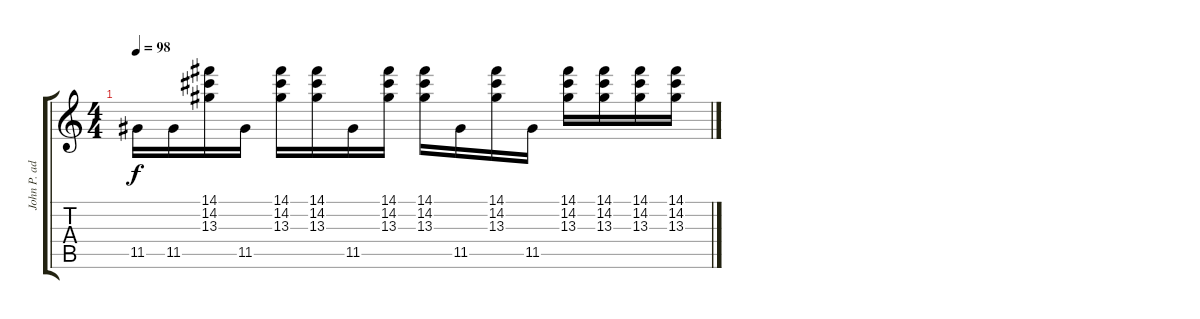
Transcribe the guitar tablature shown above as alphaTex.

\track ("John P. additional" "John P. ad") {instrument acousticguitarnylon}
\staff {score tabs}
\tuning (E4 B3 G3 D3 A2 E2) {hide}
\ts (4 4)
\tempo 98
\clef g2
\ks c
11.5.16{dy f} 11.5.16 (14.1 14.2 13.3).16 11.5.16 (14.1 14.2 13.3).16 (14.1 14.2 13.3).16 11.5.16 (14.1 14.2 13.3).16 (14.1 14.2 13.3).16 11.5.16 (14.1 14.2 13.3).16 11.5.16 (14.1 14.2 13.3).16 (14.1 14.2 13.3).16 (14.1 14.2 13.3).16 (14.1 14.2 13.3).16
